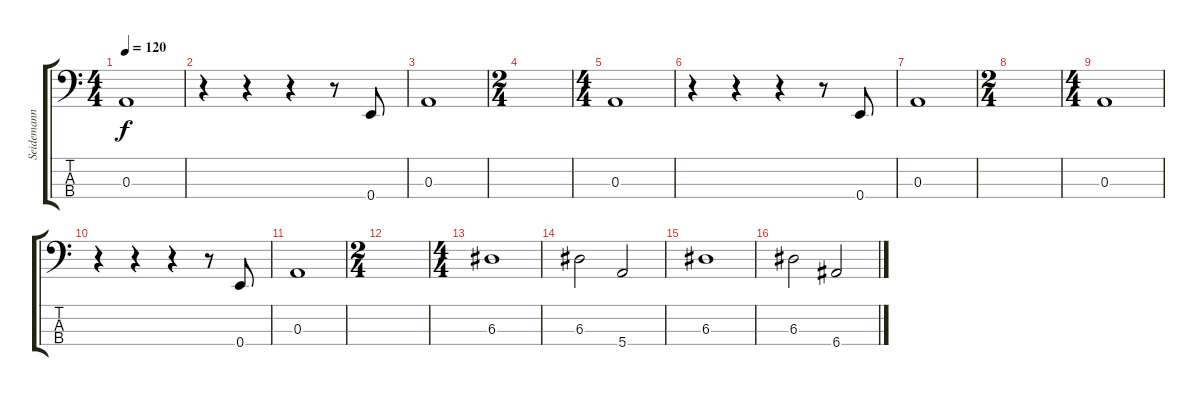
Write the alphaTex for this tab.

\track ("Seidemann" "Seidemann") {instrument electricbassfinger}
\staff {score tabs}
\tuning (G2 D2 A1 E1) {hide}
\ts (4 4)
\tempo 120
\clef f4
\ks c
0.3.1{dy f} |
r.4 r.4 r.4 r.8 0.4.8 |
0.3.1 |
\ts (2 4)
|
\ts (4 4)
0.3.1 |
r.4 r.4 r.4 r.8 0.4.8 |
0.3.1 |
\ts (2 4)
|
\ts (4 4)
0.3.1 |
r.4 r.4 r.4 r.8 0.4.8 |
0.3.1 |
\ts (2 4)
|
\ts (4 4)
6.3.1 |
6.3.2 5.4.2 |
6.3.1 |
6.3.2 6.4.2
